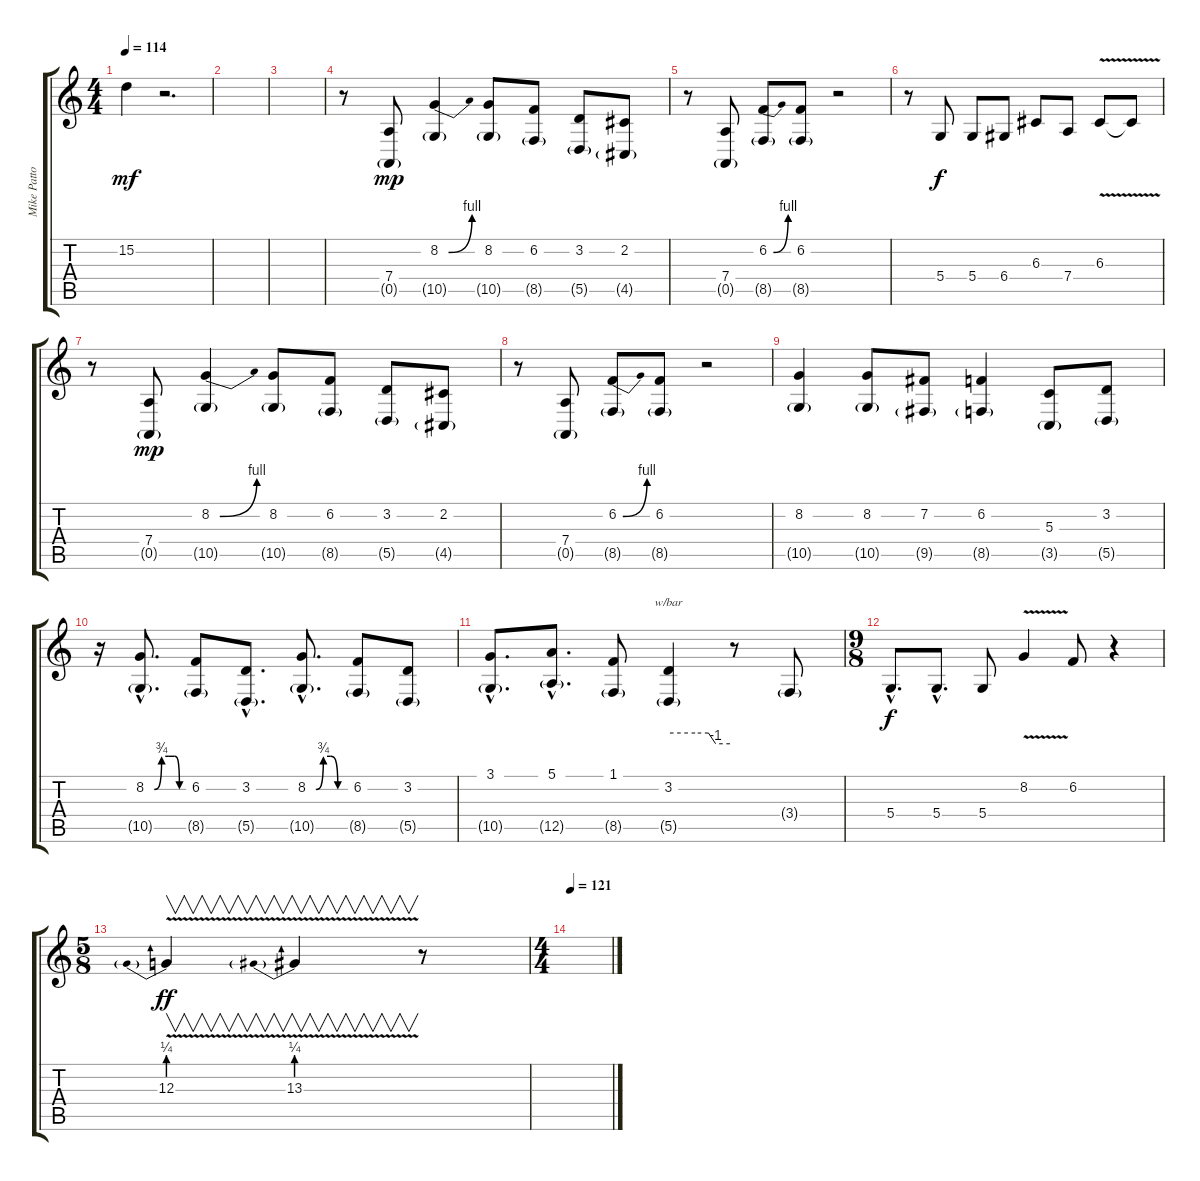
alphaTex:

\track ("Mike Patton - Voice" "Mike Patto") {instrument lead6voice}
\staff {score tabs}
\tuning (E4 B3 G3 D3 A2 E2) {hide}
\ts (4 4)
\tempo 114
\clef g2
\ks c
15.2.4{dy mf} r.2{d} |
|
|
r.8{volume 12} (7.4 0.5{g}).8{dy mp} (8.2{be (bend 0 0 60 4)} 10.5{g}).4 (8.2 10.5{g}).8 (6.2 8.5{g}).8 (3.2 5.5{g}).8 (2.2 4.5{g}).8 |
r.8 (7.4 0.5{g}).8 (6.2{be (bend 0 0 60 4)} 8.5{g}).8 (6.2 8.5{g}).8 r.2 |
r.8 5.4.8{dy f} 5.4.8 6.4.8 6.3.8 7.4.8 6.3{v}.8 6.3{t}.8 |
r.8 (7.4 0.5{g}).8{dy mp} (8.2{be (bend 0 0 60 4)} 10.5{g}).4 (8.2 10.5{g}).8 (6.2 8.5{g}).8 (3.2 5.5{g}).8 (2.2 4.5{g}).8 |
r.8 (7.4 0.5{g}).8 (6.2{be (bend 0 0 60 4)} 8.5{g}).8 (6.2 8.5{g}).8 r.2 |
(8.2 10.5{g}).4 (8.2 10.5{g}).8 (7.2 9.5{g}).8 (6.2 8.5{g}).4 (5.3 3.5{g}).8 (3.2 5.5{g}).8 |
r.16 (8.2{be (custom 0 0 15 3 30 3 42 3 52 0 60 0) hac} 10.5{g hac}).8{d} (6.2 8.5{g}).8 (3.2{hac} 5.5{g hac}).8{d} (8.2{be (custom 0 0 15 3 30 3 45 0 60 0) hac} 10.5{g hac}).8{d} (6.2 8.5{g}).8 (3.2 5.5{g}).8 |
(3.1{hac} 10.5{g hac}).8{d} (5.1{hac} 12.5{g hac}).8{d} (1.1 8.5{g}).8 (3.2 5.5{g}).4{tbe (custom default 0 0 26 0 39 0 46 -4 60 -4)} r.8 3.4{g}.8 |
\ts (9 8)
5.4{hac}.8{d dy f} 5.4{hac}.8{d} 5.4.8 8.2{v}.4 6.2.8 r.4 |
\ts (5 8)
12.3{be (prebend 0 1 60 1) v}.4{v dy ff} 13.3{be (prebend 0 1 60 1) v}.4{v} r.8 |
\ts (4 4)
\tempo 121
